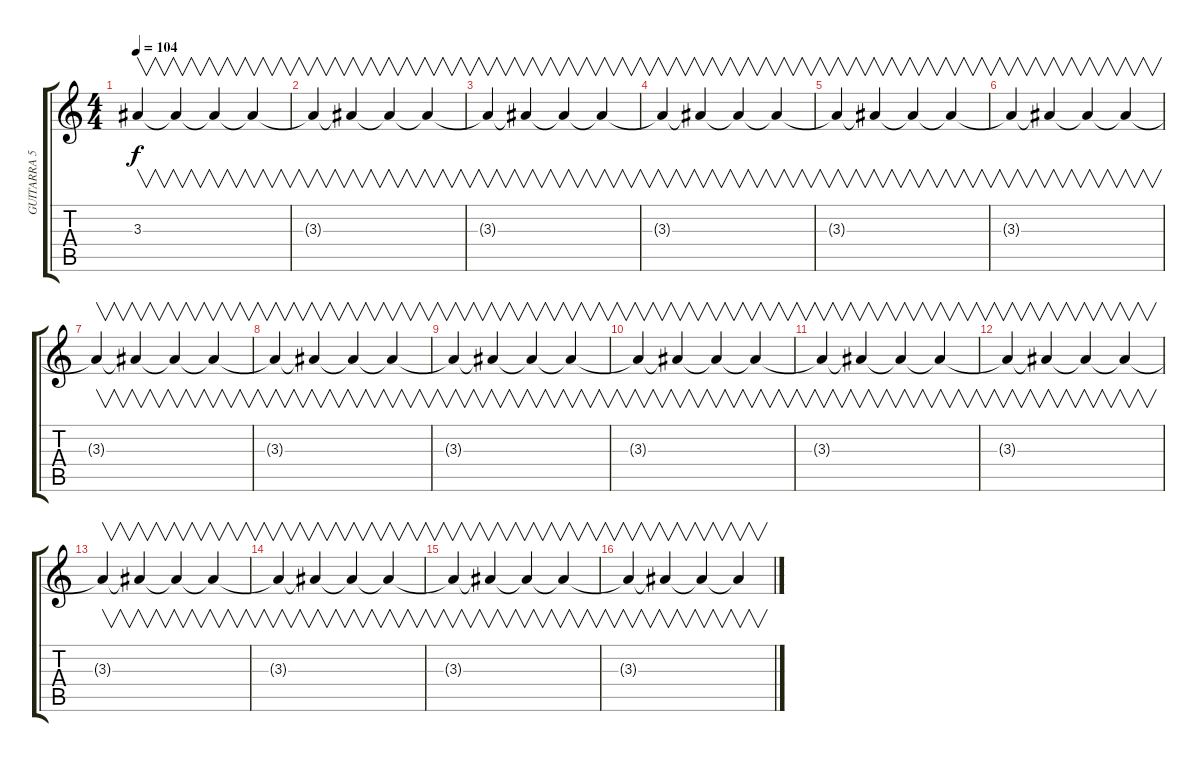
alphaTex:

\track ("GUITARRA 5" "GUITARRA 5") {instrument distortionguitar}
\staff {score tabs}
\tuning (E4 B3 G3 D3 A2 D2) {hide}
\ts (4 4)
\tempo 104
\clef g2
\ks c
3.3{t}.4{v dy f} 3.3{t}.4{v} 3.3{t}.4{v} 3.3{t}.4{v} |
3.3{t}.4{v} 3.3{t}.4{v} 3.3{t}.4{v} 3.3{t}.4{v} |
3.3{t}.4{v} 3.3{t}.4{v} 3.3{t}.4{v} 3.3{t}.4{v} |
3.3{t}.4{v} 3.3{t}.4{v} 3.3{t}.4{v} 3.3{t}.4{v} |
3.3{t}.4{v} 3.3{t}.4{v} 3.3{t}.4{v} 3.3{t}.4{v} |
3.3{t}.4{v} 3.3{t}.4{v} 3.3{t}.4{v} 3.3{t}.4{v} |
3.3{t}.4{v} 3.3{t}.4{v} 3.3{t}.4{v} 3.3{t}.4{v} |
3.3{t}.4{v} 3.3{t}.4{v} 3.3{t}.4{v} 3.3{t}.4{v} |
3.3{t}.4{v} 3.3{t}.4{v} 3.3{t}.4{v} 3.3{t}.4{v} |
3.3{t}.4{v} 3.3{t}.4{v} 3.3{t}.4{v} 3.3{t}.4{v} |
3.3{t}.4{v} 3.3{t}.4{v} 3.3{t}.4{v} 3.3{t}.4{v} |
3.3{t}.4{v} 3.3{t}.4{v} 3.3{t}.4{v} 3.3{t}.4{v} |
3.3{t}.4{v} 3.3{t}.4{v} 3.3{t}.4{v} 3.3{t}.4{v} |
3.3{t}.4{v} 3.3{t}.4{v} 3.3{t}.4{v} 3.3{t}.4{v} |
3.3{t}.4{v} 3.3{t}.4{v} 3.3{t}.4{v} 3.3{t}.4{v} |
3.3{t}.4{v} 3.3{t}.4{v} 3.3{t}.4{v} 3.3{t}.4{v}
